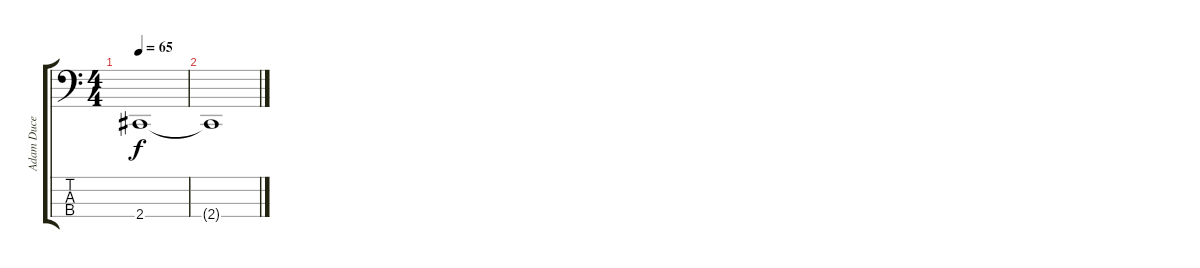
\track ("Adam Duce - Bass" "Adam Duce ") {instrument electricbasspick}
\staff {score tabs}
\tuning (E2 B1 Gb1 B0) {hide}
\ts (4 4)
\tempo 65
\clef f4
\ks c
2.4{t}.1{dy f} |
2.4{t}.1
